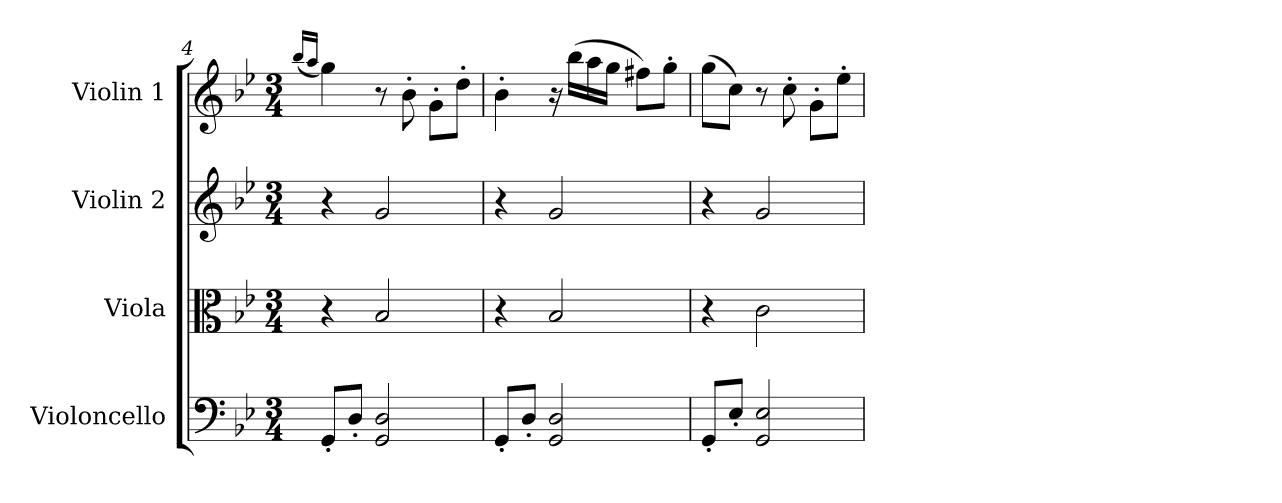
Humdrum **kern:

**kern	**kern	**kern	**kern
*part4	*part3	*part2	*part1
*staff4	*staff3	*staff2	*staff1
*I"Violoncello	*I"Viola	*I"Violin 2	*I"Violin 1
*I'Vc	*I'Vla	*I'Vln	*I'Vln
*clefF4	*clefC3	*clefG2	*clefG2
*k[b-e-]	*k[b-e-]	*k[b-e-]	*k[b-e-]
*M3/4	*M3/4	*M3/4	*M3/4
=4	=4	=4	=4
.	.	.	(16qbb-/LL
.	.	.	16qaa/JJ
8GG'/L	4r	4r	4gg\)
8D'/J	.	.	.
2GG/ 2D/	2B-/	2g/	8r
.	.	.	8b-'\
.	.	.	8g'\L
.	.	.	8dd'\J
=5	=5	=5	=5
8GG'/L	4r	4r	4b-'\
8D'/J	.	.	.
2GG/ 2D/	2B-/	2g/	16r
.	.	.	(16bb-\LL
.	.	.	16aa\
.	.	.	16gg\JJ
.	.	.	8ff#X\L)
.	.	.	8gg'\J
!!LO:LB:g=z
=6	=6	=6	=6
8GG'/L	4r	4r	(8gg\L
8E-'/J	.	.	8cc\J)
2GG/ 2E-/	2c\	2g/	8r
.	.	.	8cc'\
.	.	.	8g'\L
.	.	.	8ee-'\J
=	=	=	=
*-	*-	*-	*-
